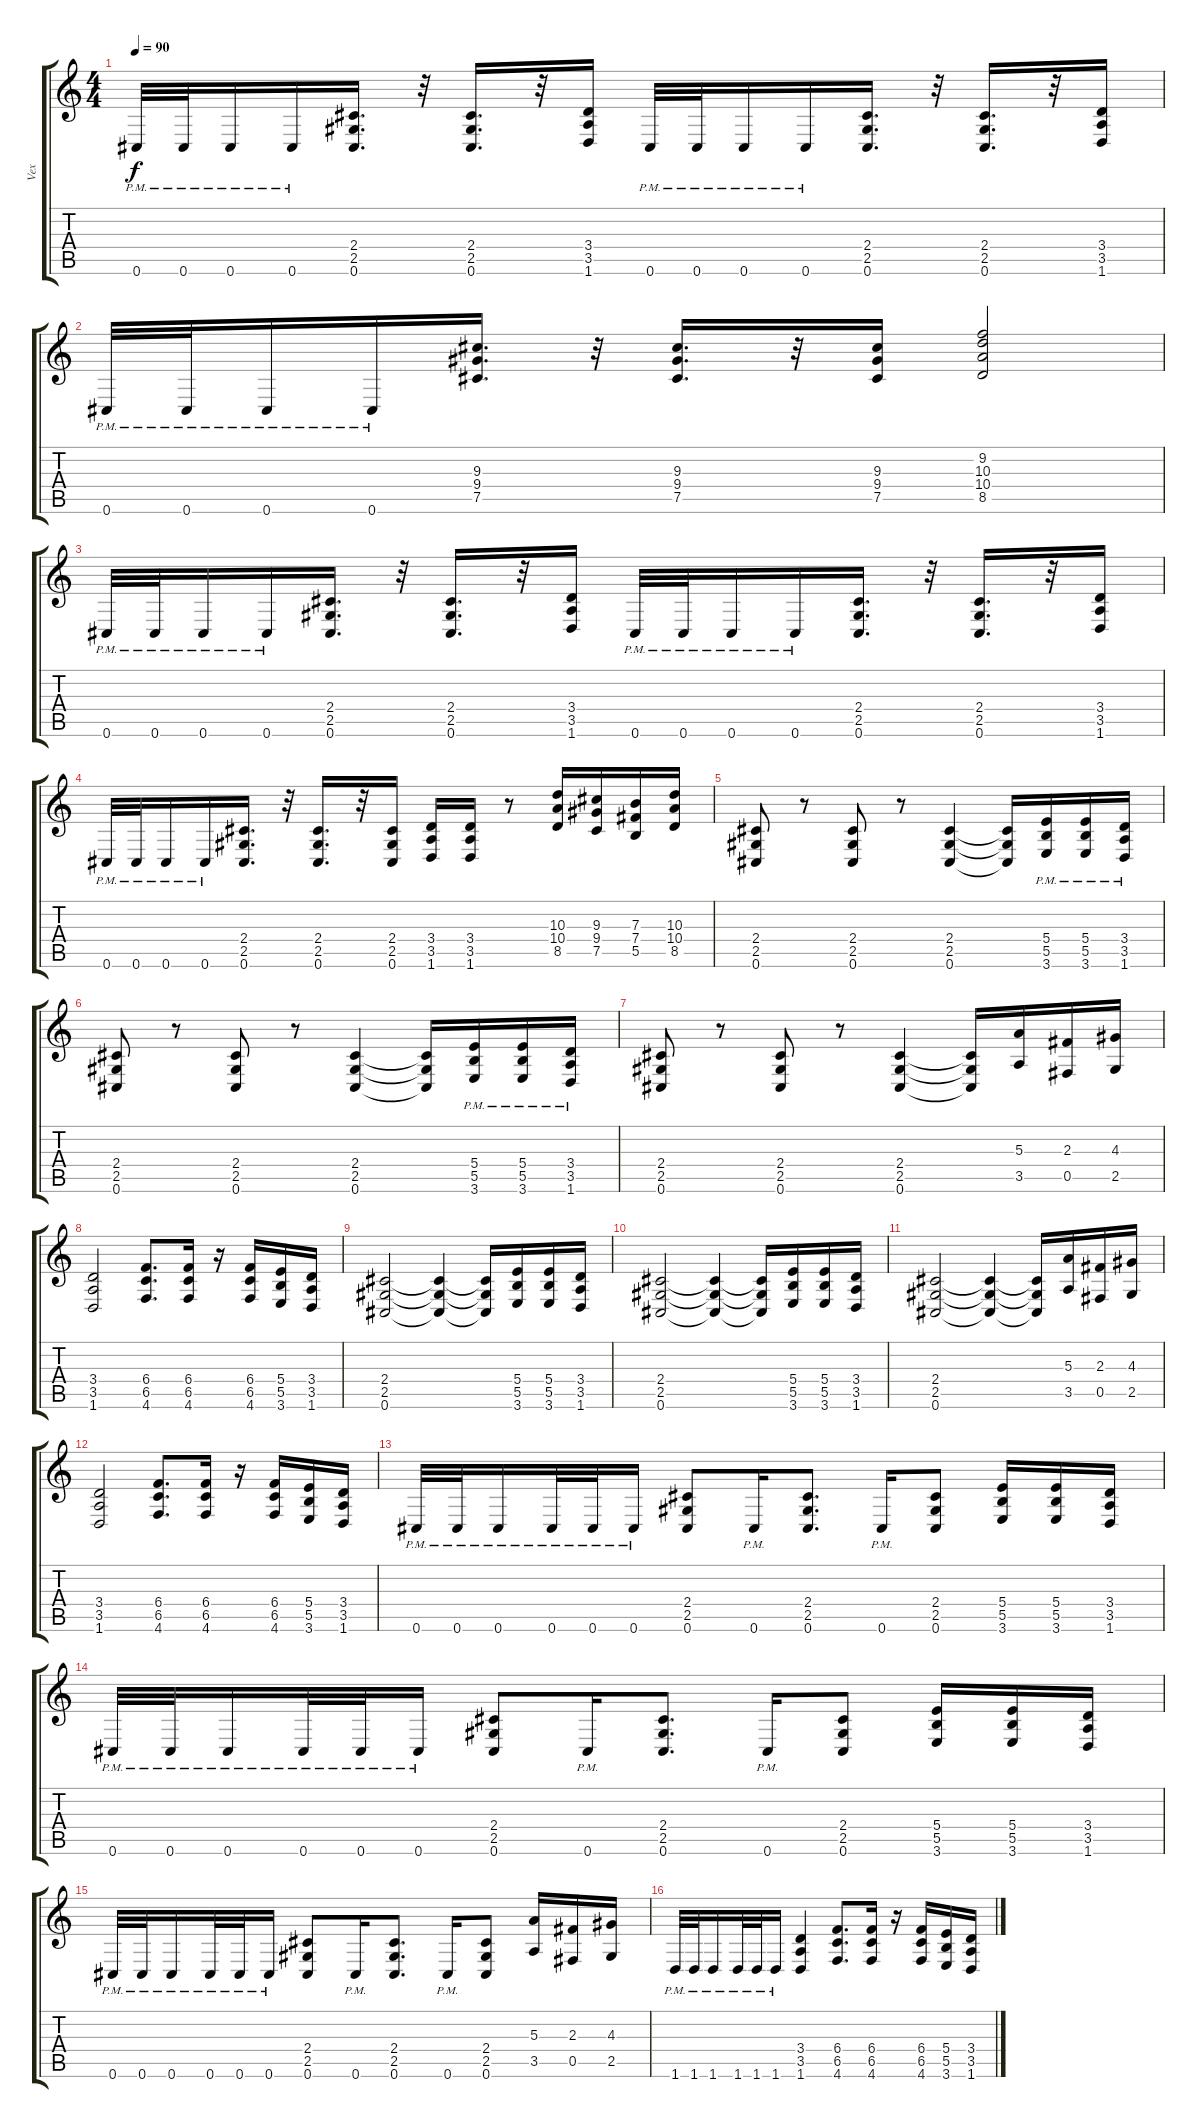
\track ("Vex" "Vex") {instrument distortionguitar}
\staff {score tabs}
\tuning (Db4 Ab3 E3 B2 Gb2 Db2) {hide}
\ts (4 4)
\tempo 90
\clef g2
\ks c
0.6{pm}.32{dy f} 0.6{pm}.32 0.6{pm}.16 0.6{pm}.16 (2.4 2.5 0.6).16{d} r.32 (2.4 2.5 0.6).16{d} r.32 (3.4 3.5 1.6).16 0.6{pm}.32 0.6{pm}.32 0.6{pm}.16 0.6{pm}.16 (2.4 2.5 0.6).16{d} r.32 (2.4 2.5 0.6).16{d} r.32 (3.4 3.5 1.6).16 |
0.6{pm}.32 0.6{pm}.32 0.6{pm}.16 0.6{pm}.16 (9.3 9.4 7.5).16{d} r.32 (9.3 9.4 7.5).16{d} r.32 (9.3 9.4 7.5).16 (9.2 10.3 10.4 8.5).2 |
0.6{pm}.32 0.6{pm}.32 0.6{pm}.16 0.6{pm}.16 (2.4 2.5 0.6).16{d} r.32 (2.4 2.5 0.6).16{d} r.32 (3.4 3.5 1.6).16 0.6{pm}.32 0.6{pm}.32 0.6{pm}.16 0.6{pm}.16 (2.4 2.5 0.6).16{d} r.32 (2.4 2.5 0.6).16{d} r.32 (3.4 3.5 1.6).16 |
0.6{pm}.32 0.6{pm}.32 0.6{pm}.16 0.6{pm}.16 (2.4 2.5 0.6).16{d} r.32 (2.4 2.5 0.6).16{d} r.32 (2.4 2.5 0.6).16 (3.4 3.5 1.6).16 (3.4 3.5 1.6).16 r.8 (10.3 10.4 8.5).16 (9.3 9.4 7.5).16 (7.3 7.4 5.5).16 (10.3 10.4 8.5).16 |
(2.4 2.5 0.6).8 r.8 (2.4 2.5 0.6).8 r.8 (2.4 2.5 0.6).4 (2.4{t} 2.5{t} 0.6{t}).16 (5.4{pm} 5.5{pm} 3.6{pm}).16 (5.4{pm} 5.5{pm} 3.6{pm}).16 (3.4{pm} 3.5{pm} 1.6{pm}).16 |
(2.4 2.5 0.6).8 r.8 (2.4 2.5 0.6).8 r.8 (2.4 2.5 0.6).4 (2.4{t} 2.5{t} 0.6{t}).16 (5.4{pm} 5.5{pm} 3.6{pm}).16 (5.4{pm} 5.5{pm} 3.6{pm}).16 (3.4{pm} 3.5{pm} 1.6{pm}).16 |
(2.4 2.5 0.6).8 r.8 (2.4 2.5 0.6).8 r.8 (2.4 2.5 0.6).4 (2.4{t} 2.5{t} 0.6{t}).16 (5.3 3.5).16 (2.3 0.5).16 (4.3 2.5).16 |
(3.4 3.5 1.6).2 (6.4 6.5 4.6).8{d} (6.4 6.5 4.6).16 r.16 (6.4 6.5 4.6).16 (5.4 5.5 3.6).16 (3.4 3.5 1.6).16 |
(2.4 2.5 0.6).2 (2.4{t} 2.5{t} 0.6{t}).4 (2.4{t} 2.5{t} 0.6{t}).16 (5.4 5.5 3.6).16 (5.4 5.5 3.6).16 (3.4 3.5 1.6).16 |
(2.4 2.5 0.6).2 (2.4{t} 2.5{t} 0.6{t}).4 (2.4{t} 2.5{t} 0.6{t}).16 (5.4 5.5 3.6).16 (5.4 5.5 3.6).16 (3.4 3.5 1.6).16 |
(2.4 2.5 0.6).2 (2.4{t} 2.5{t} 0.6{t}).4 (2.4{t} 2.5{t} 0.6{t}).16 (5.3 3.5).16 (2.3 0.5).16 (4.3 2.5).16 |
(3.4 3.5 1.6).2 (6.4 6.5 4.6).8{d} (6.4 6.5 4.6).16 r.16 (6.4 6.5 4.6).16 (5.4 5.5 3.6).16 (3.4 3.5 1.6).16 |
0.6{pm}.32 0.6{pm}.32 0.6{pm}.16 0.6{pm}.32 0.6{pm}.32 0.6{pm}.16 (2.4 2.5 0.6).8 0.6{pm}.16 (2.4 2.5 0.6).8{d} 0.6{pm}.16 (2.4 2.5 0.6).8 (5.4 5.5 3.6).16 (5.4 5.5 3.6).16 (3.4 3.5 1.6).16 |
0.6{pm}.32 0.6{pm}.32 0.6{pm}.16 0.6{pm}.32 0.6{pm}.32 0.6{pm}.16 (2.4 2.5 0.6).8 0.6{pm}.16 (2.4 2.5 0.6).8{d} 0.6{pm}.16 (2.4 2.5 0.6).8 (5.4 5.5 3.6).16 (5.4 5.5 3.6).16 (3.4 3.5 1.6).16 |
0.6{pm}.32 0.6{pm}.32 0.6{pm}.16 0.6{pm}.32 0.6{pm}.32 0.6{pm}.16 (2.4 2.5 0.6).8 0.6{pm}.16 (2.4 2.5 0.6).8{d} 0.6{pm}.16 (2.4 2.5 0.6).8 (5.3 3.5).16 (2.3 0.5).16 (4.3 2.5).16 |
1.6{pm}.32 1.6{pm}.32 1.6{pm}.16 1.6{pm}.32 1.6{pm}.32 1.6{pm}.16 (3.4 3.5 1.6).4 (6.4 6.5 4.6).8{d} (6.4 6.5 4.6).16 r.16 (6.4 6.5 4.6).16 (5.4 5.5 3.6).16 (3.4 3.5 1.6).16
